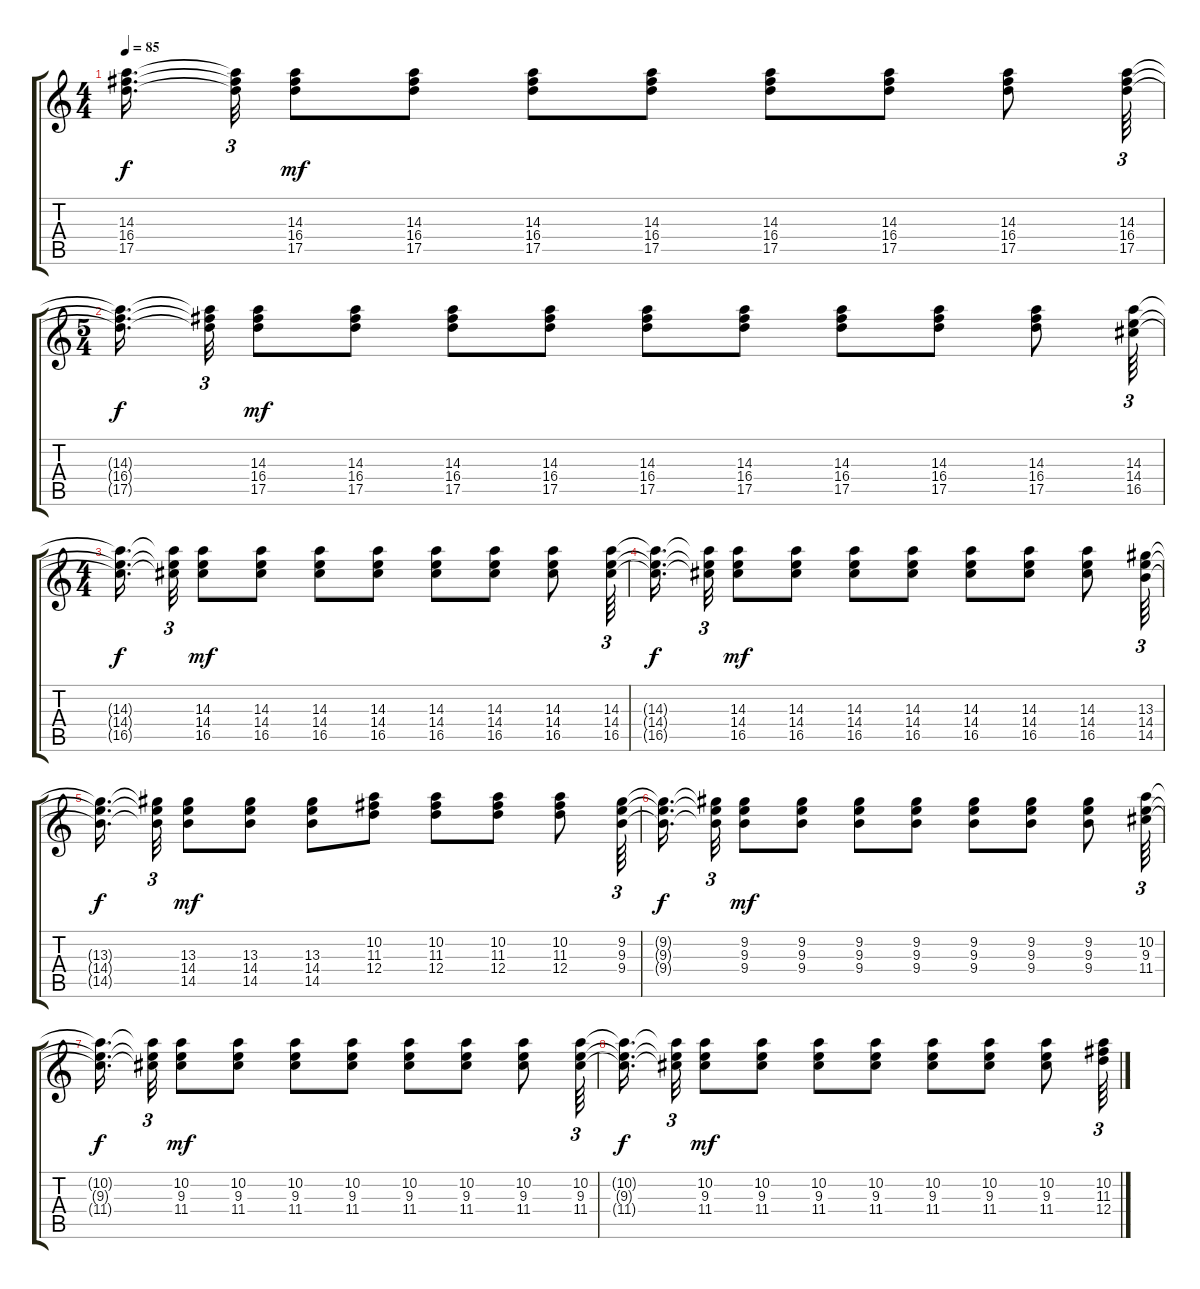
\track "" {instrument acousticguitarnylon}
\staff {score tabs}
\tuning (E4 B3 G3 D3 A2 E2) {hide}
\ts (4 4)
\tempo 85
\clef g2
\ks c
(14.3{t} 16.4{t} 17.5{t}).16{d dy f beam splitsecondary} (14.3{t} 16.4{t} 17.5{t}).32{tu (3 2)} (14.3 16.4 17.5).8{dy mf} (14.3 16.4 17.5).8 (14.3 16.4 17.5).8 (14.3 16.4 17.5).8 (14.3 16.4 17.5).8 (14.3 16.4 17.5).8 (14.3 16.4 17.5).8 (14.3 16.4 17.5).64{tu (3 2)} |
\ts (5 4)
(14.3{t} 16.4{t} 17.5{t}).16{d dy f beam splitsecondary} (14.3{t} 16.4{t} 17.5{t}).32{tu (3 2)} (14.3 16.4 17.5).8{dy mf} (14.3 16.4 17.5).8 (14.3 16.4 17.5).8 (14.3 16.4 17.5).8 (14.3 16.4 17.5).8 (14.3 16.4 17.5).8 (14.3 16.4 17.5).8 (14.3 16.4 17.5).8 (14.3 16.4 17.5).8 (14.3 14.4 16.5).64{tu (3 2)} |
\ts (4 4)
(14.3{t} 14.4{t} 16.5{t}).16{d dy f beam splitsecondary} (14.3{t} 14.4{t} 16.5{t}).32{tu (3 2)} (14.3 14.4 16.5).8{dy mf} (14.3 14.4 16.5).8 (14.3 14.4 16.5).8 (14.3 14.4 16.5).8 (14.3 14.4 16.5).8 (14.3 14.4 16.5).8 (14.3 14.4 16.5).8 (14.3 14.4 16.5).64{tu (3 2)} |
(14.3{t} 14.4{t} 16.5{t}).16{d dy f beam splitsecondary} (14.3{t} 14.4{t} 16.5{t}).32{tu (3 2)} (14.3 14.4 16.5).8{dy mf} (14.3 14.4 16.5).8 (14.3 14.4 16.5).8 (14.3 14.4 16.5).8 (14.3 14.4 16.5).8 (14.3 14.4 16.5).8 (14.3 14.4 16.5).8 (13.3 14.4 14.5).64{tu (3 2)} |
(13.3{t} 14.4{t} 14.5{t}).16{d dy f beam splitsecondary} (13.3{t} 14.4{t} 14.5{t}).32{tu (3 2)} (13.3 14.4 14.5).8{dy mf} (13.3 14.4 14.5).8 (13.3 14.4 14.5).8 (10.2 11.3 12.4).8 (10.2 11.3 12.4).8 (10.2 11.3 12.4).8 (10.2 11.3 12.4).8 (9.2 9.3 9.4).64{tu (3 2)} |
(9.2{t} 9.3{t} 9.4{t}).16{d dy f beam splitsecondary} (9.2{t} 9.3{t} 9.4{t}).32{tu (3 2)} (9.2 9.3 9.4).8{dy mf} (9.2 9.3 9.4).8 (9.2 9.3 9.4).8 (9.2 9.3 9.4).8 (9.2 9.3 9.4).8 (9.2 9.3 9.4).8 (9.2 9.3 9.4).8 (10.2 9.3 11.4).64{tu (3 2)} |
(10.2{t} 9.3{t} 11.4{t}).16{d dy f beam splitsecondary} (10.2{t} 9.3{t} 11.4{t}).32{tu (3 2)} (10.2 9.3 11.4).8{dy mf} (10.2 9.3 11.4).8 (10.2 9.3 11.4).8 (10.2 9.3 11.4).8 (10.2 9.3 11.4).8 (10.2 9.3 11.4).8 (10.2 9.3 11.4).8 (10.2 9.3 11.4).64{tu (3 2)} |
(10.2{t} 9.3{t} 11.4{t}).16{d dy f beam splitsecondary} (10.2{t} 9.3{t} 11.4{t}).32{tu (3 2)} (10.2 9.3 11.4).8{dy mf} (10.2 9.3 11.4).8 (10.2 9.3 11.4).8 (10.2 9.3 11.4).8 (10.2 9.3 11.4).8 (10.2 9.3 11.4).8 (10.2 9.3 11.4).8 (10.2 11.3 12.4).64{tu (3 2)}
